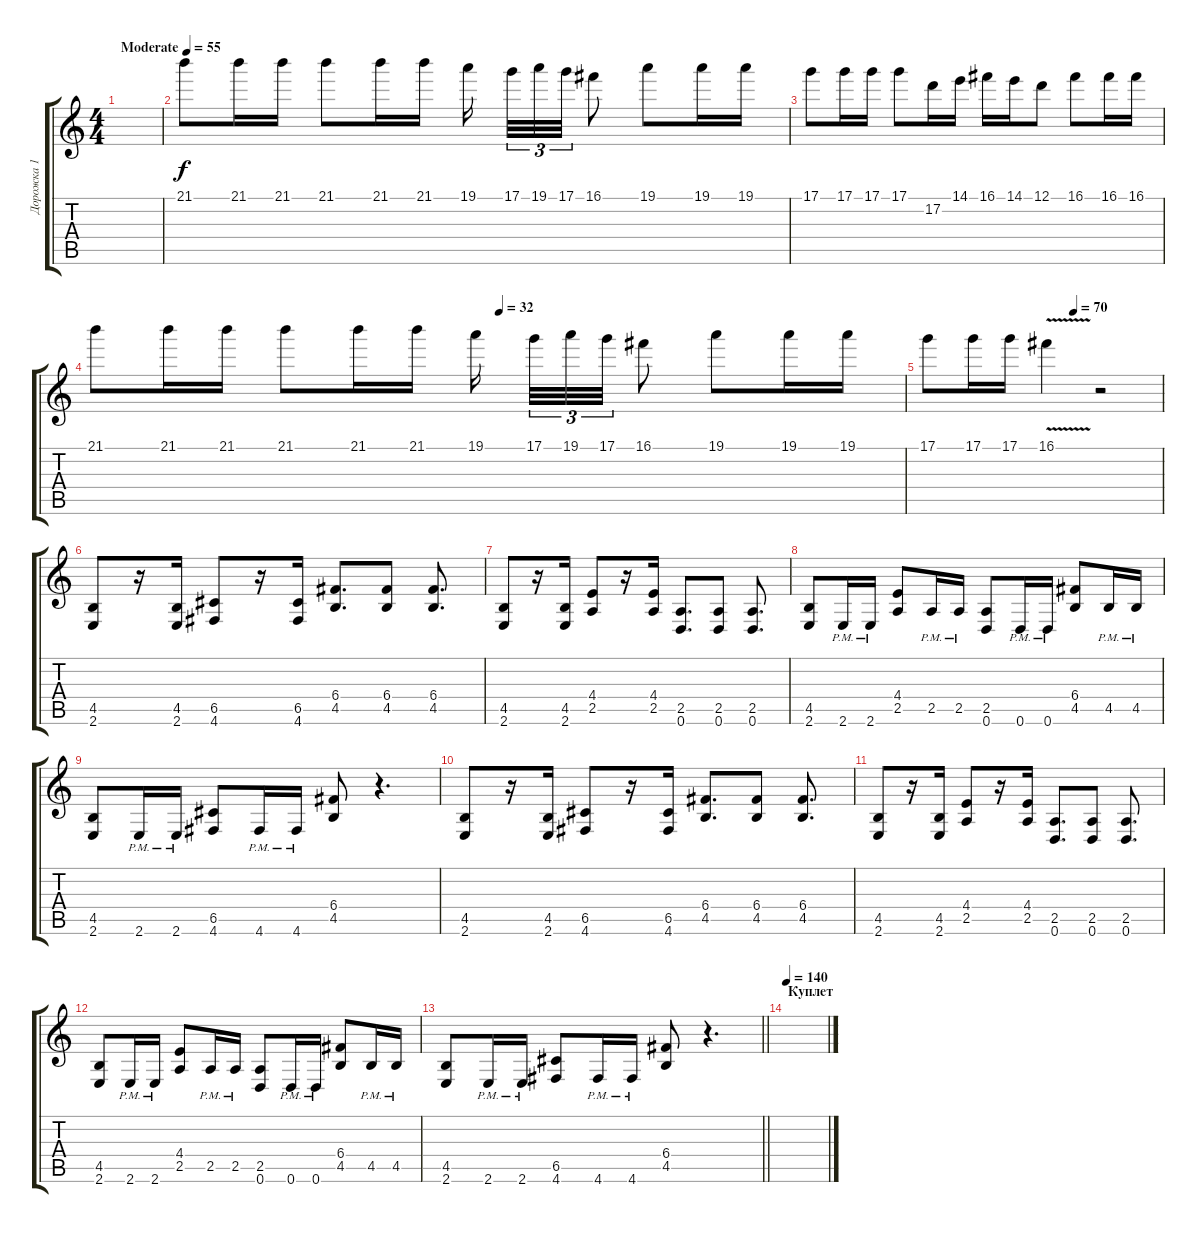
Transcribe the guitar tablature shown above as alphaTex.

\track ("Дорожка 1" "Дорожка 1") {instrument acousticguitarsteel}
\staff {score tabs}
\tuning (D4 A3 F3 C3 G2 D2) {hide}
\ts (4 4)
\tempo (55 "Moderate")
\clef g2
\ks c
|
21.1.8 21.1.16 21.1.16 21.1.8 21.1.16 21.1.16 19.1.16{beam splitsecondary} 17.1.32{tu (3 2)} 19.1.32{tu (3 2)} 17.1.32{tu (3 2)} 16.1.8 19.1.8 19.1.16 19.1.16 |
17.1.8 17.1.16 17.1.16 17.1.8 17.2.16 14.1.16 16.1.16 14.1.16 12.1.8 16.1.8 16.1.16 16.1.16 |
\tempo (32 0.5)
21.1.8 21.1.16 21.1.16 21.1.8 21.1.16 21.1.16 19.1.16{beam splitsecondary} 17.1.32{tu (3 2)} 19.1.32{tu (3 2)} 17.1.32{tu (3 2)} 16.1.8 19.1.8 19.1.16 19.1.16 |
\tempo (70 0.625)
17.1.8 17.1.16 17.1.16 16.1{v}.4 r.2 |
(4.5 2.6).8{instrument distortionguitar} r.16 (4.5 2.6).16 (6.5 4.6).8 r.16 (6.5 4.6).16 (6.4 4.5).8{d} (6.4 4.5).8 (6.4 4.5).8{d} |
(4.5 2.6).8{instrument distortionguitar} r.16 (4.5 2.6).16 (4.4 2.5).8 r.16 (4.4 2.5).16 (2.5 0.6).8{d} (2.5 0.6).8 (2.5 0.6).8{d} |
(4.5 2.6).8{instrument distortionguitar} 2.6{pm}.16 2.6{pm}.16 (4.4 2.5).8 2.5{pm}.16 2.5{pm}.16 (2.5 0.6).8{instrument distortionguitar} 0.6{pm}.16 0.6{pm}.16 (6.4 4.5).8 4.5{pm}.16 4.5{pm}.16 |
(4.5 2.6).8{instrument distortionguitar} 2.6{pm}.16 2.6{pm}.16 (6.5 4.6).8 4.6{pm}.16 4.6{pm}.16 (6.4 4.5).8 r.4{d} |
(4.5 2.6).8{instrument distortionguitar} r.16 (4.5 2.6).16 (6.5 4.6).8 r.16 (6.5 4.6).16 (6.4 4.5).8{d} (6.4 4.5).8 (6.4 4.5).8{d} |
(4.5 2.6).8{instrument distortionguitar} r.16 (4.5 2.6).16 (4.4 2.5).8 r.16 (4.4 2.5).16 (2.5 0.6).8{d} (2.5 0.6).8 (2.5 0.6).8{d} |
(4.5 2.6).8{instrument distortionguitar} 2.6{pm}.16 2.6{pm}.16 (4.4 2.5).8 2.5{pm}.16 2.5{pm}.16 (2.5 0.6).8{instrument distortionguitar} 0.6{pm}.16 0.6{pm}.16 (6.4 4.5).8 4.5{pm}.16 4.5{pm}.16 |
\barLineRight lightlight
(4.5 2.6).8{instrument distortionguitar} 2.6{pm}.16 2.6{pm}.16 (6.5 4.6).8 4.6{pm}.16 4.6{pm}.16 (6.4 4.5).8 r.4{d} |
\section ("" "Куплет")
\tempo 140
